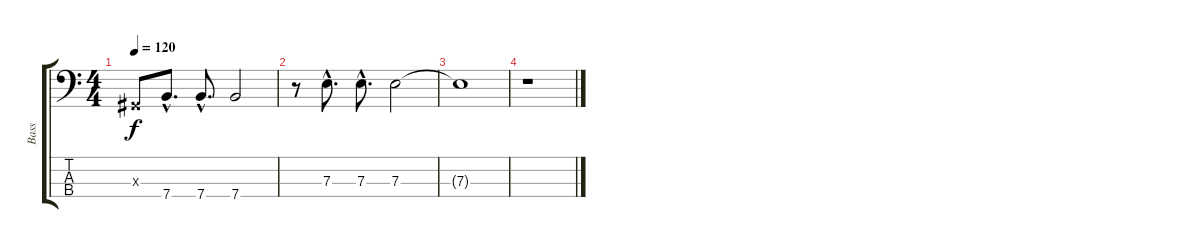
\track ("Bass" "Bass") {instrument electricbassfinger}
\staff {score tabs}
\tuning (G2 D2 A1 E1) {hide}
\ts (4 4)
\tempo 120
\clef f4
\ks c
-1.3{x}.8{dy f} 7.4{hac}.8{d} 7.4{hac}.8{d} 7.4.2 |
r.8 7.3{hac}.8{d} 7.3{hac}.8{d} 7.3.2 |
7.3{t}.1 |
r.1
